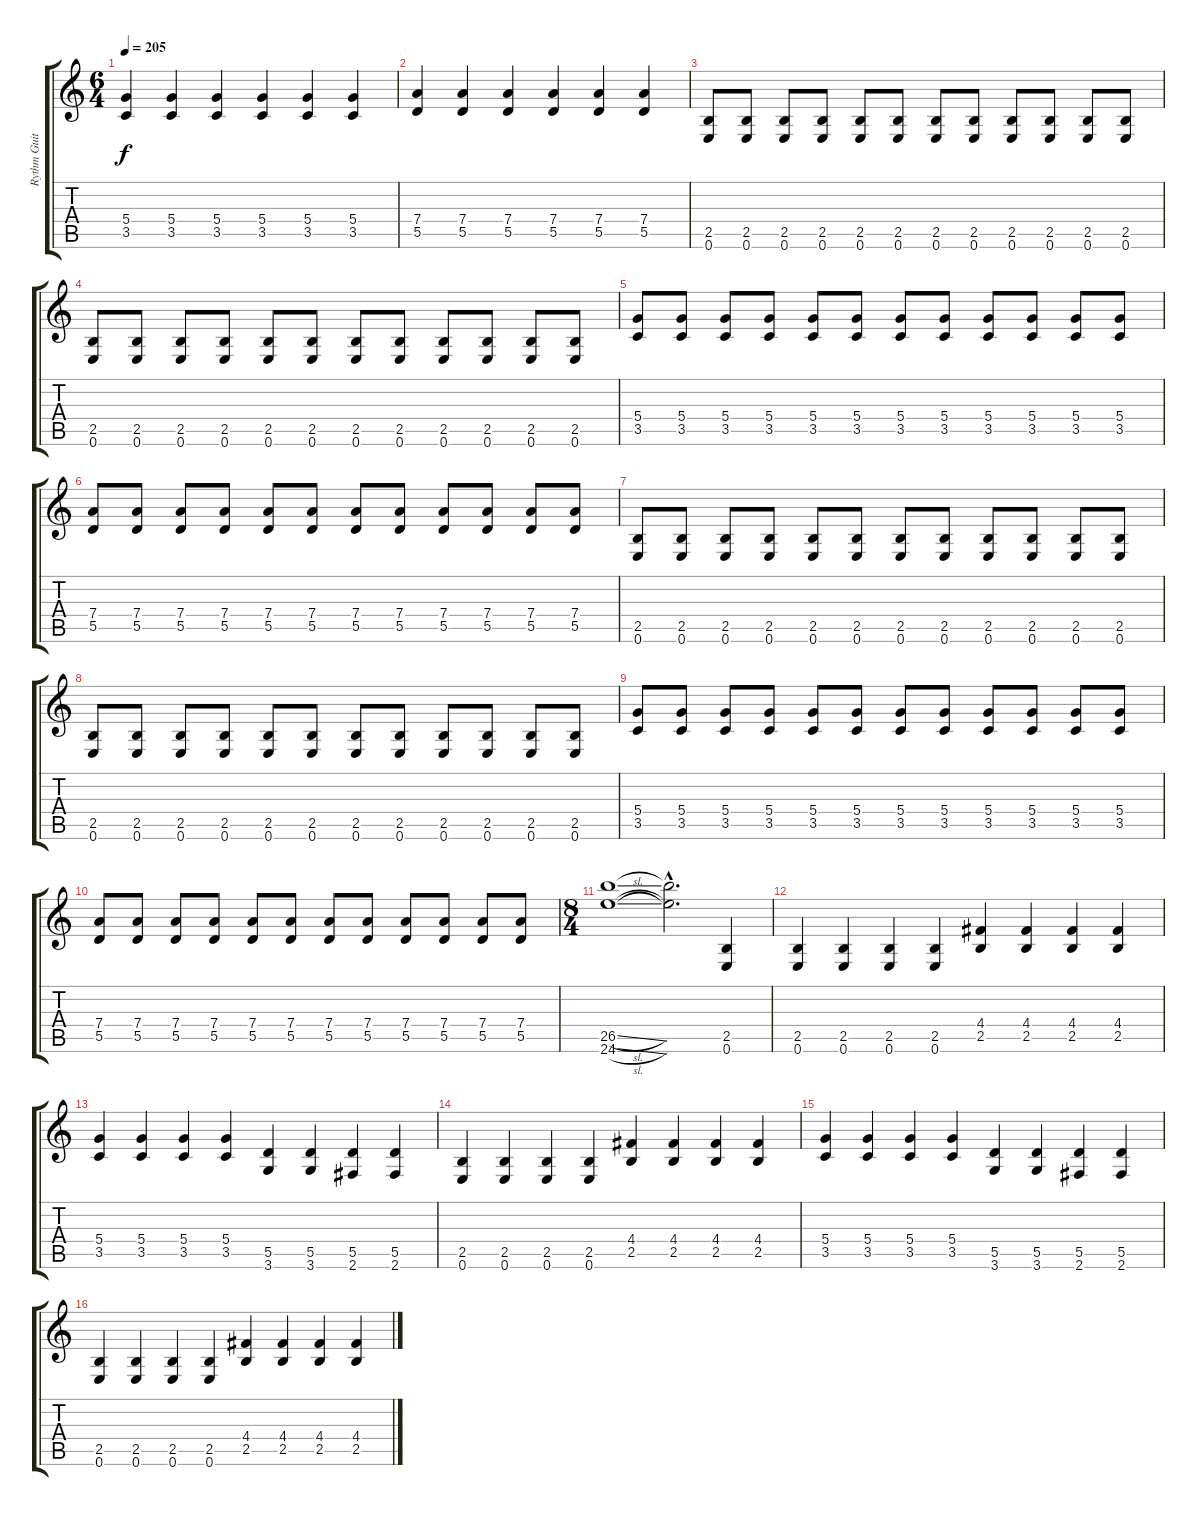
\track ("Rythm Guitar" "Rythm Guit") {instrument distortionguitar}
\staff {score tabs}
\tuning (E4 B3 G3 D3 A2 E2) {hide}
\ts (6 4)
\tempo 205
\clef g2
\ks c
(5.4 3.5).4{dy f} (5.4 3.5).4 (5.4 3.5).4 (5.4 3.5).4 (5.4 3.5).4 (5.4 3.5).4 |
(7.4 5.5).4 (7.4 5.5).4 (7.4 5.5).4 (7.4 5.5).4 (7.4 5.5).4 (7.4 5.5).4 |
(2.5 0.6).8 (2.5 0.6).8 (2.5 0.6).8 (2.5 0.6).8 (2.5 0.6).8 (2.5 0.6).8 (2.5 0.6).8 (2.5 0.6).8 (2.5 0.6).8 (2.5 0.6).8 (2.5 0.6).8 (2.5 0.6).8 |
(2.5 0.6).8 (2.5 0.6).8 (2.5 0.6).8 (2.5 0.6).8 (2.5 0.6).8 (2.5 0.6).8 (2.5 0.6).8 (2.5 0.6).8 (2.5 0.6).8 (2.5 0.6).8 (2.5 0.6).8 (2.5 0.6).8 |
(5.4 3.5).8 (5.4 3.5).8 (5.4 3.5).8 (5.4 3.5).8 (5.4 3.5).8 (5.4 3.5).8 (5.4 3.5).8 (5.4 3.5).8 (5.4 3.5).8 (5.4 3.5).8 (5.4 3.5).8 (5.4 3.5).8 |
(7.4 5.5).8 (7.4 5.5).8 (7.4 5.5).8 (7.4 5.5).8 (7.4 5.5).8 (7.4 5.5).8 (7.4 5.5).8 (7.4 5.5).8 (7.4 5.5).8 (7.4 5.5).8 (7.4 5.5).8 (7.4 5.5).8 |
(2.5 0.6).8 (2.5 0.6).8 (2.5 0.6).8 (2.5 0.6).8 (2.5 0.6).8 (2.5 0.6).8 (2.5 0.6).8 (2.5 0.6).8 (2.5 0.6).8 (2.5 0.6).8 (2.5 0.6).8 (2.5 0.6).8 |
(2.5 0.6).8 (2.5 0.6).8 (2.5 0.6).8 (2.5 0.6).8 (2.5 0.6).8 (2.5 0.6).8 (2.5 0.6).8 (2.5 0.6).8 (2.5 0.6).8 (2.5 0.6).8 (2.5 0.6).8 (2.5 0.6).8 |
(5.4 3.5).8 (5.4 3.5).8 (5.4 3.5).8 (5.4 3.5).8 (5.4 3.5).8 (5.4 3.5).8 (5.4 3.5).8 (5.4 3.5).8 (5.4 3.5).8 (5.4 3.5).8 (5.4 3.5).8 (5.4 3.5).8 |
(7.4 5.5).8 (7.4 5.5).8 (7.4 5.5).8 (7.4 5.5).8 (7.4 5.5).8 (7.4 5.5).8 (7.4 5.5).8 (7.4 5.5).8 (7.4 5.5).8 (7.4 5.5).8 (7.4 5.5).8 (7.4 5.5).8 |
\ts (8 4)
(26.5{sl} 24.6{sl}).1 (26.5{hac t} 24.6{hac t}).2{d} (2.5 0.6).4 |
(2.5 0.6).4 (2.5 0.6).4 (2.5 0.6).4 (2.5 0.6).4 (4.4 2.5).4 (4.4 2.5).4 (4.4 2.5).4 (4.4 2.5).4 |
(5.4 3.5).4 (5.4 3.5).4 (5.4 3.5).4 (5.4 3.5).4 (5.5 3.6).4 (5.5 3.6).4 (5.5 2.6).4 (5.5 2.6).4 |
(2.5 0.6).4 (2.5 0.6).4 (2.5 0.6).4 (2.5 0.6).4 (4.4 2.5).4 (4.4 2.5).4 (4.4 2.5).4 (4.4 2.5).4 |
(5.4 3.5).4 (5.4 3.5).4 (5.4 3.5).4 (5.4 3.5).4 (5.5 3.6).4 (5.5 3.6).4 (5.5 2.6).4 (5.5 2.6).4 |
(2.5 0.6).4 (2.5 0.6).4 (2.5 0.6).4 (2.5 0.6).4 (4.4 2.5).4 (4.4 2.5).4 (4.4 2.5).4 (4.4 2.5).4
